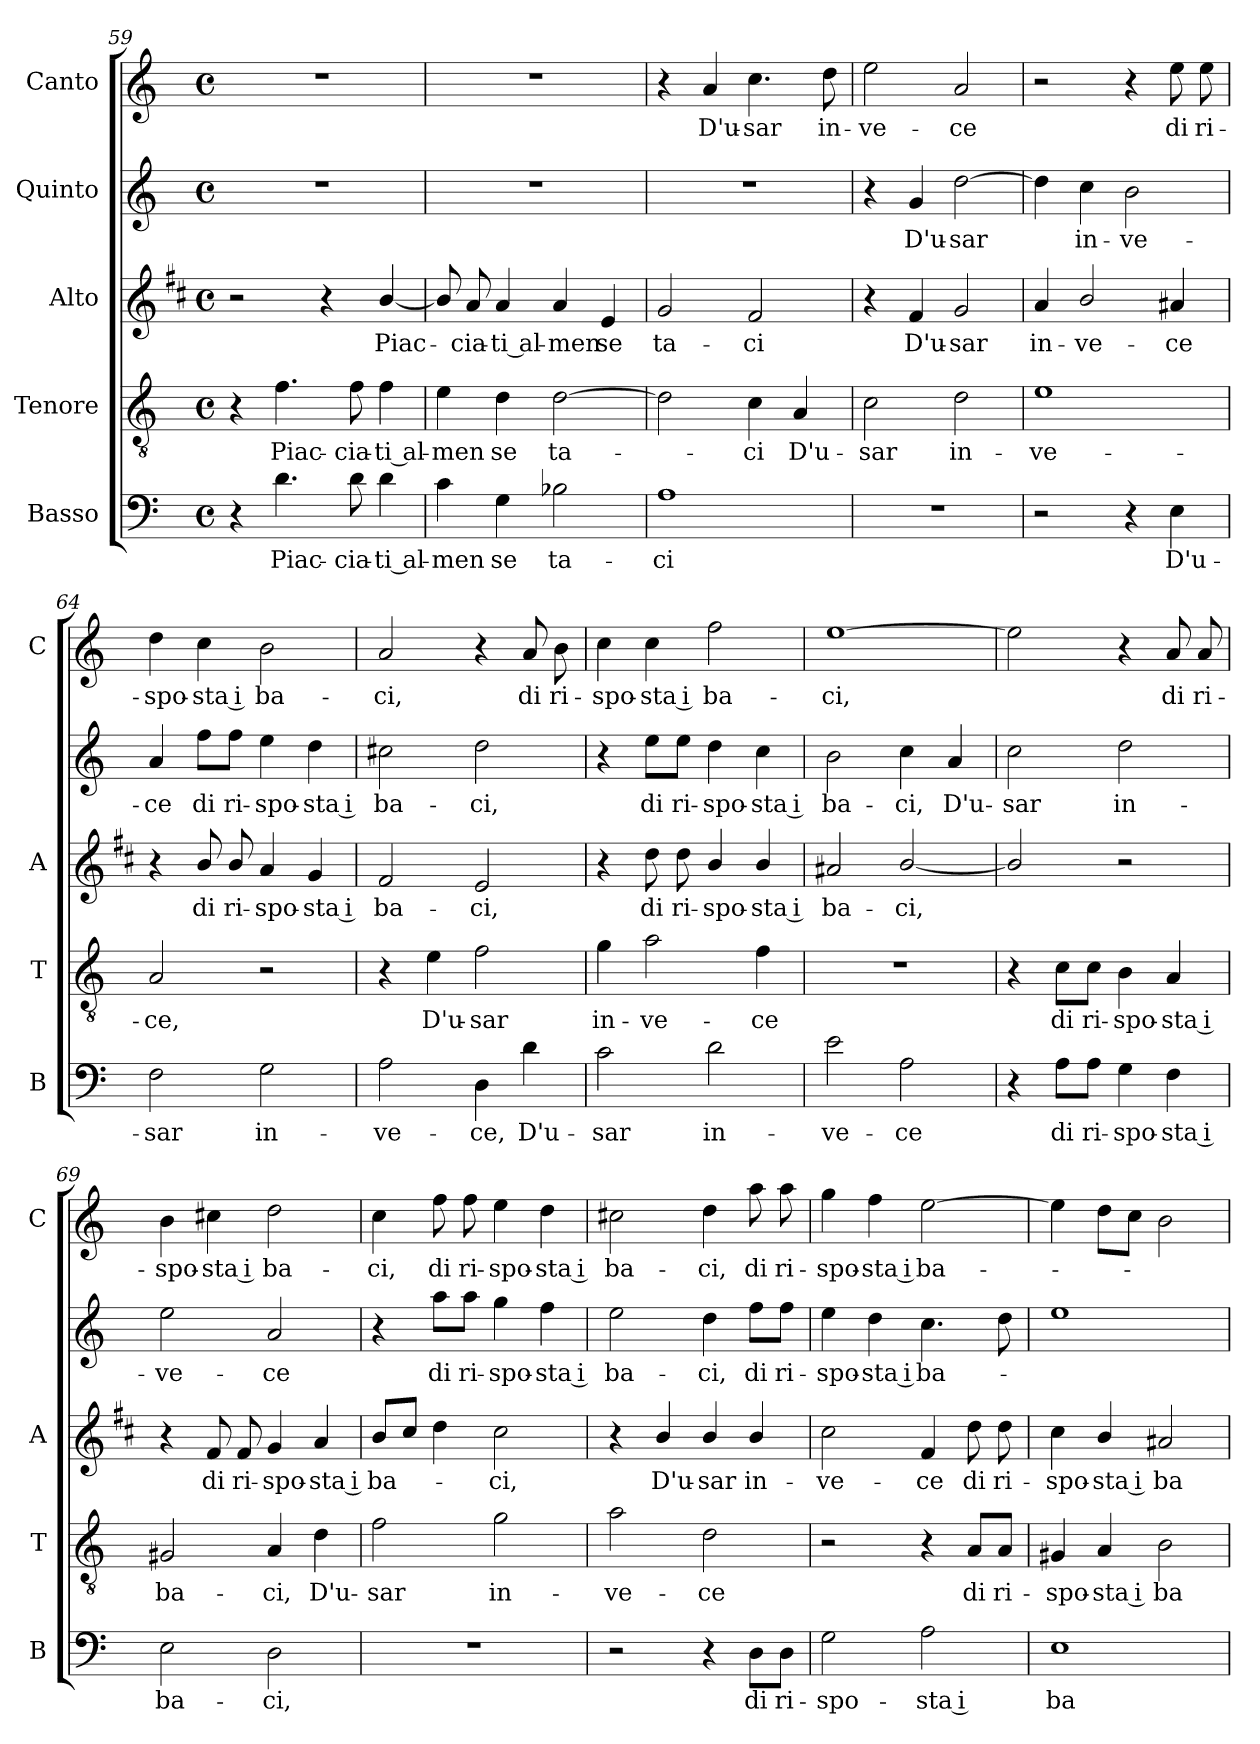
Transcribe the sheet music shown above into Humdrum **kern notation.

**kern	**text	**kern	**text	**kern	**text	**kern	**text	**kern	**text
*part5	*part5	*part4	*part4	*part3	*part3	*part2	*part2	*part1	*part1
*staff5	*staff5	*staff4	*staff4	*staff3	*staff3	*staff2	*staff2	*staff1	*staff1
*I"Basso	*	*I"Tenore	*	*I"Alto	*	*I"Quinto	*	*I"Canto	*
*I'B	*	*I'T	*	*I'A	*	*	*	*I'C	*
*clefF4	*	*clefGv2	*	*clefG2	*	*clefG2	*	*clefG2	*
*	*	*	*	*ITrd1c2	*	*	*	*	*
*k[]	*	*k[]	*	*k[]	*	*k[]	*	*k[]	*
*C:	*	*C:	*	*C:	*	*C:	*	*C:	*
*M4/4	*	*M4/4	*	*M4/4	*	*M4/4	*	*M4/4	*
*met(c)	*	*met(c)	*	*met(c)	*	*met(c)	*	*met(c)	*
=59	=59	=59	=59	=59	=59	=59	=59	=59	=59
4r	.	4r	.	2r	.	1r	.	1r	.
!	!LO:LY:b	!	!LO:LY:b	!	!	!	!	!	!
4.d\	Piac-	4.f\	Piac-	.	.	.	.	.	.
.	.	.	.	4r	.	.	.	.	.
!	!LO:LY:b	!	!LO:LY:b	!	!	!	!	!	!
8d\	-cia-	8f\	-cia-	.	.	.	.	.	.
!	!LO:LY:b	!	!LO:LY:b	!	!LO:LY:b	!	!	!	!
4d\	-ti al-	4f\	-ti al-	[4a/	Piac-	.	.	.	.
!!LO:LB:g=z
=60	=60	=60	=60	=60	=60	=60	=60	=60	=60
!	!LO:LY:b	!	!LO:LY:b	!	!	!	!	!	!
4c\	-men	4e\	-men	8a/]	.	1r	.	1r	.
!	!	!	!	!	!LO:LY:b	!	!	!	!
.	.	.	.	8g/	-cia-	.	.	.	.
!	!LO:LY:b	!	!LO:LY:b	!	!LO:LY:b	!	!	!	!
4G\	se	4d\	se	4g/	-ti al-	.	.	.	.
!	!LO:LY:b	!	!LO:LY:b	!	!LO:LY:b	!	!	!	!
2B-X\	ta-	[2d\	ta-	4g/	-men	.	.	.	.
!	!	!	!	!	!LO:LY:b	!	!	!	!
.	.	.	.	4d/	se	.	.	.	.
=61	=61	=61	=61	=61	=61	=61	=61	=61	=61
!	!LO:LY:b	!	!	!	!LO:LY:b	!	!	!	!
1A	-ci	2d\]	.	2f/	ta-	1r	.	4r	.
!	!	!	!	!	!	!	!	!	!LO:LY:b
.	.	.	.	.	.	.	.	4a/	D'u-
!	!	!	!LO:LY:b	!	!LO:LY:b	!	!	!	!LO:LY:b
.	.	4c\	-ci	2e/	-ci	.	.	4.cc\	-sar
!	!	!	!LO:LY:b	!	!	!	!	!	!
.	.	4A/	D'u-	.	.	.	.	.	.
!	!	!	!	!	!	!	!	!	!LO:LY:b
.	.	.	.	.	.	.	.	8dd\	in-
=62	=62	=62	=62	=62	=62	=62	=62	=62	=62
!	!	!	!LO:LY:b	!	!	!	!	!	!LO:LY:b
1r	.	2c\	-sar	4r	.	4r	.	2ee\	-ve-
!	!	!	!	!	!LO:LY:b	!	!LO:LY:b	!	!
.	.	.	.	4e/	D'u-	4g/	D'u-	.	.
!	!	!	!LO:LY:b	!	!LO:LY:b	!	!LO:LY:b	!	!LO:LY:b
.	.	2d\	in-	2f/	-sar	[2dd\	-sar	2a/	-ce
=63	=63	=63	=63	=63	=63	=63	=63	=63	=63
!	!	!	!LO:LY:b	!	!LO:LY:b	!	!	!	!
2r	.	1e	-ve-	4g/	in-	4dd\]	.	2r	.
!	!	!	!	!	!LO:LY:b	!	!LO:LY:b	!	!
.	.	.	.	2a/	-ve-	4cc\	in-	.	.
!	!	!	!	!	!	!	!LO:LY:b	!	!
4r	.	.	.	.	.	2b\	-ve-	4r	.
!	!LO:LY:b	!	!	!	!LO:LY:b	!	!	!	!LO:LY:b
4E\	D'u-	.	.	4g#X/	-ce	.	.	8ee\	di
!	!	!	!	!	!	!	!	!	!LO:LY:b
.	.	.	.	.	.	.	.	8ee\	ri-
=64	=64	=64	=64	=64	=64	=64	=64	=64	=64
!	!LO:LY:b	!	!LO:LY:b	!	!	!	!LO:LY:b	!	!LO:LY:b
2F\	-sar	2A/	-ce,	4r	.	4a/	-ce	4dd\	-spo-
!	!	!	!	!	!LO:LY:b	!	!LO:LY:b	!	!LO:LY:b
.	.	.	.	8a/	di	8ff\L	di	4cc\	-sta i
!	!	!	!	!	!LO:LY:b	!	!LO:LY:b	!	!
.	.	.	.	8a/	ri-	8ff\J	ri-	.	.
!	!LO:LY:b	!	!	!	!LO:LY:b	!	!LO:LY:b	!	!LO:LY:b
2G\	in-	2r	.	4g/	-spo-	4ee\	-spo-	2b\	ba-
!	!	!	!	!	!LO:LY:b	!	!LO:LY:b	!	!
.	.	.	.	4f/	-sta i	4dd\	-sta i	.	.
=65	=65	=65	=65	=65	=65	=65	=65	=65	=65
!	!LO:LY:b	!	!	!	!LO:LY:b	!	!LO:LY:b	!	!LO:LY:b
2A\	-ve-	4r	.	2e/	ba-	2cc#X\	ba-	2a/	-ci,
!	!	!	!LO:LY:b	!	!	!	!	!	!
.	.	4e\	D'u-	.	.	.	.	.	.
!	!LO:LY:b	!	!LO:LY:b	!	!LO:LY:b	!	!LO:LY:b	!	!
4D\	-ce,	2f\	-sar	2d/	-ci,	2dd\	-ci,	4r	.
!	!LO:LY:b	!	!	!	!	!	!	!	!LO:LY:b
4d\	D'u-	.	.	.	.	.	.	8a/	di
!	!	!	!	!	!	!	!	!	!LO:LY:b
.	.	.	.	.	.	.	.	8b\	ri-
=66	=66	=66	=66	=66	=66	=66	=66	=66	=66
!	!LO:LY:b	!	!LO:LY:b	!	!	!	!	!	!LO:LY:b
2c\	-sar	4g\	in-	4r	.	4r	.	4cc\	-spo-
!	!	!	!LO:LY:b	!	!LO:LY:b	!	!LO:LY:b	!	!LO:LY:b
.	.	2a\	-ve-	8cc\	di	8ee\L	di	4cc\	-sta i
!	!	!	!	!	!LO:LY:b	!	!LO:LY:b	!	!
.	.	.	.	8cc\	ri-	8ee\J	ri-	.	.
!	!LO:LY:b	!	!	!	!LO:LY:b	!	!LO:LY:b	!	!LO:LY:b
2d\	in-	.	.	4a/	-spo-	4dd\	-spo-	2ff\	ba-
!	!	!	!LO:LY:b	!	!LO:LY:b	!	!LO:LY:b	!	!
.	.	4f\	-ce	4a/	-sta i	4cc\	-sta i	.	.
!!LO:PB:g=z
=67	=67	=67	=67	=67	=67	=67	=67	=67	=67
!	!LO:LY:b	!	!	!	!LO:LY:b	!	!LO:LY:b	!	!LO:LY:b
2e\	-ve-	1r	.	2g#X/	ba-	2b\	ba-	[1ee	-ci,
!	!LO:LY:b	!	!	!	!LO:LY:b	!	!LO:LY:b	!	!
2A\	-ce	.	.	[2a/	-ci,	4cc\	-ci,	.	.
!	!	!	!	!	!	!	!LO:LY:b	!	!
.	.	.	.	.	.	4a/	D'u-	.	.
=68	=68	=68	=68	=68	=68	=68	=68	=68	=68
!	!	!	!	!	!	!	!LO:LY:b	!	!
4r	.	4r	.	2a/]	.	2cc\	-sar	2ee\]	.
!	!LO:LY:b	!	!LO:LY:b	!	!	!	!	!	!
8A\L	di	8c\L	di	.	.	.	.	.	.
!	!LO:LY:b	!	!LO:LY:b	!	!	!	!	!	!
8A\J	ri-	8c\J	ri-	.	.	.	.	.	.
!	!LO:LY:b	!	!LO:LY:b	!	!	!	!LO:LY:b	!	!
4G\	-spo-	4B\	-spo-	2r	.	2dd\	in-	4r	.
!	!LO:LY:b	!	!LO:LY:b	!	!	!	!	!	!LO:LY:b
4F\	-sta i	4A/	-sta i	.	.	.	.	8a/	di
!	!	!	!	!	!	!	!	!	!LO:LY:b
.	.	.	.	.	.	.	.	8a/	ri-
=69	=69	=69	=69	=69	=69	=69	=69	=69	=69
!	!LO:LY:b	!	!LO:LY:b	!	!	!	!LO:LY:b	!	!LO:LY:b
2E\	ba-	2G#X/	ba-	4r	.	2ee\	-ve-	4b\	-spo-
!	!	!	!	!	!LO:LY:b	!	!	!	!LO:LY:b
.	.	.	.	8e/	di	.	.	4cc#X\	-sta i
!	!	!	!	!	!LO:LY:b	!	!	!	!
.	.	.	.	8e/	ri-	.	.	.	.
!	!LO:LY:b	!	!LO:LY:b	!	!LO:LY:b	!	!LO:LY:b	!	!LO:LY:b
2D\	-ci,	4A/	-ci,	4f/	-spo-	2a/	-ce	2dd\	ba-
!	!	!	!LO:LY:b	!	!LO:LY:b	!	!	!	!
.	.	4d\	D'u-	4g/	-sta i	.	.	.	.
=70	=70	=70	=70	=70	=70	=70	=70	=70	=70
!	!	!	!LO:LY:b	!	!LO:LY:b	!	!	!	!LO:LY:b
1r	.	2f\	-sar	8a/L	ba-	4r	.	4cc\	-ci,
.	.	.	.	8b/J	.	.	.	.	.
!	!	!	!	!	!	!	!LO:LY:b	!	!LO:LY:b
.	.	.	.	4cc\	.	8aa\L	di	8ff\	di
!	!	!	!	!	!	!	!LO:LY:b	!	!LO:LY:b
.	.	.	.	.	.	8aa\J	ri-	8ff\	ri-
!	!	!	!LO:LY:b	!	!LO:LY:b	!	!LO:LY:b	!	!LO:LY:b
.	.	2g\	in-	2b\	-ci,	4gg\	-spo-	4ee\	-spo-
!	!	!	!	!	!	!	!LO:LY:b	!	!LO:LY:b
.	.	.	.	.	.	4ff\	-sta i	4dd\	-sta i
=71	=71	=71	=71	=71	=71	=71	=71	=71	=71
!	!	!	!LO:LY:b	!	!	!	!LO:LY:b	!	!LO:LY:b
2r	.	2a\	-ve-	4r	.	2ee\	ba-	2cc#X\	ba-
!	!	!	!	!	!LO:LY:b	!	!	!	!
.	.	.	.	4a/	D'u-	.	.	.	.
!	!	!	!LO:LY:b	!	!LO:LY:b	!	!LO:LY:b	!	!LO:LY:b
4r	.	2d\	-ce	4a/	-sar	4dd\	-ci,	4dd\	-ci,
!	!LO:LY:b	!	!	!	!LO:LY:b	!	!LO:LY:b	!	!LO:LY:b
8D\L	di	.	.	4a/	in-	8ff\L	di	8aa\	di
!	!LO:LY:b	!	!	!	!	!	!LO:LY:b	!	!LO:LY:b
8D\J	ri-	.	.	.	.	8ff\J	ri-	8aa\	ri-
=72	=72	=72	=72	=72	=72	=72	=72	=72	=72
!	!LO:LY:b	!	!	!	!LO:LY:b	!	!LO:LY:b	!	!LO:LY:b
2G\	-spo-	2r	.	2b\	-ve-	4ee\	-spo-	4gg\	-spo-
!	!	!	!	!	!	!	!LO:LY:b	!	!LO:LY:b
.	.	.	.	.	.	4dd\	-sta i	4ff\	-sta i
!	!LO:LY:b	!	!	!	!LO:LY:b	!	!LO:LY:b	!	!LO:LY:b
2A\	-sta i	4r	.	4e/	-ce	4.cc\	ba-	[2ee\	ba-
!	!	!	!LO:LY:b	!	!LO:LY:b	!	!	!	!
.	.	8A/L	di	8cc\	di	.	.	.	.
!	!	!	!LO:LY:b	!	!LO:LY:b	!	!	!	!
.	.	8A/J	ri-	8cc\	ri-	8dd\	.	.	.
!!LO:LB:g=z
=73	=73	=73	=73	=73	=73	=73	=73	=73	=73
!	!LO:LY:b	!	!LO:LY:b	!	!LO:LY:b	!	!	!	!
1E	ba-	4G#X/	-spo-	4b\	-spo-	1ee	.	4ee\]	.
!	!	!	!LO:LY:b	!	!LO:LY:b	!	!	!	!
.	.	4A/	-sta i	4a/	-sta i	.	.	8dd\L	.
.	.	.	.	.	.	.	.	8cc\J	.
!	!	!	!LO:LY:b	!	!LO:LY:b	!	!	!	!
.	.	2B\	ba-	2g#X/	ba-	.	.	2b\	.
=	=	=	=	=	=	=	=	=	=
*-	*-	*-	*-	*-	*-	*-	*-	*-	*-
